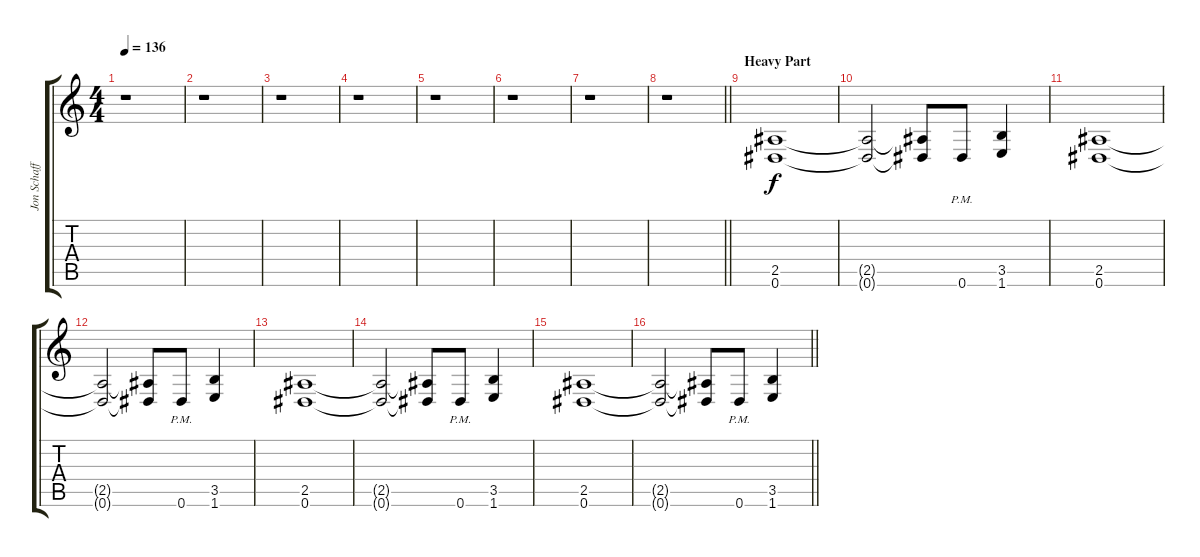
\track ("Jon Schaffer" "Jon Schaff") {instrument distortionguitar}
\staff {score tabs}
\tuning (Eb4 Bb3 Gb3 Db3 Ab2 Eb2) {hide}
\ts (4 4)
\tempo 136
\clef g2
\ks c
r.1{dy f} |
r.1 |
r.1 |
r.1 |
r.1 |
r.1 |
r.1 |
\barLineRight lightlight
r.1 |
\section ("" "Heavy Part")
(2.5 0.6).1 |
(2.5{t} 0.6{t}).2 (2.5{t} 0.6{t}).8 0.6{pm}.8 (3.5 1.6).4 |
(2.5 0.6).1 |
(2.5{t} 0.6{t}).2 (2.5{t} 0.6{t}).8 0.6{pm}.8 (3.5 1.6).4 |
(2.5 0.6).1 |
(2.5{t} 0.6{t}).2 (2.5{t} 0.6{t}).8 0.6{pm}.8 (3.5 1.6).4 |
(2.5 0.6).1 |
\barLineRight lightlight
(2.5{t} 0.6{t}).2 (2.5{t} 0.6{t}).8 0.6{pm}.8 (3.5 1.6).4
